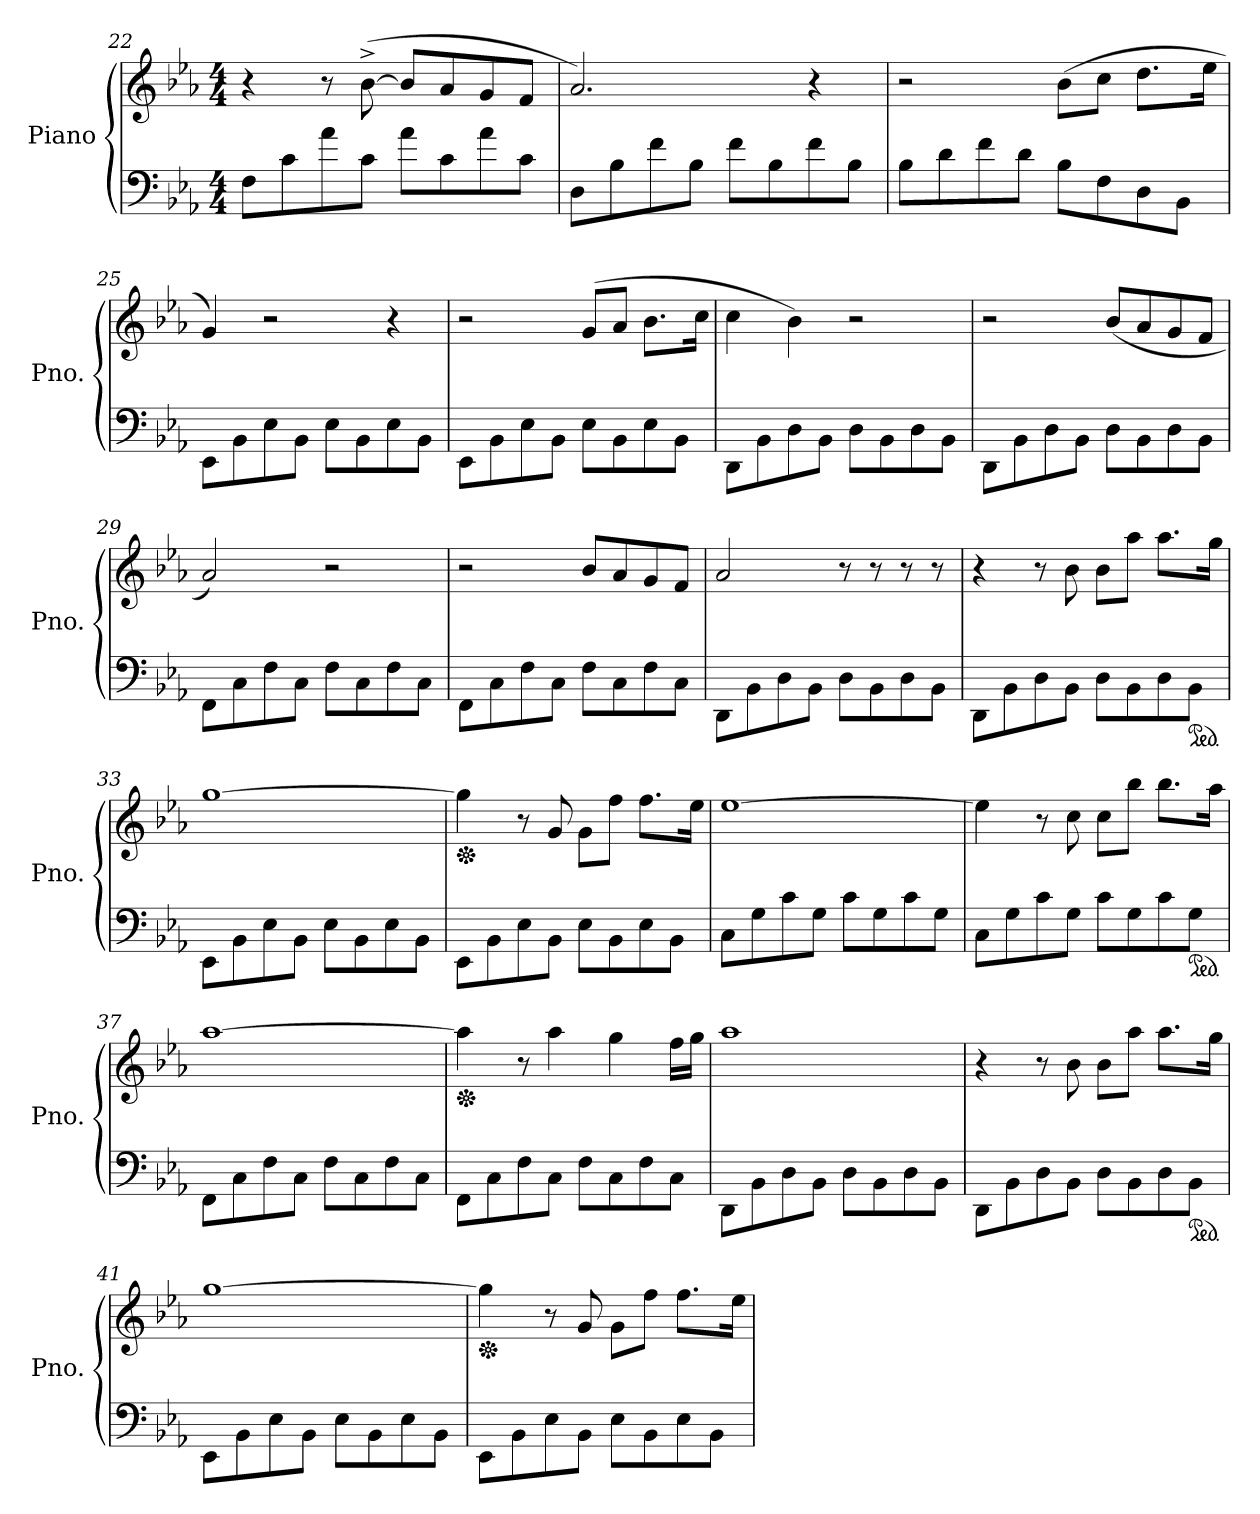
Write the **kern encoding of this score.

**kern	**kern
*part1	*part1
*staff2	*staff1
*I"Piano	*
*I'Pno.	*
*clefF4	*clefG2
*k[b-e-a-]	*k[b-e-a-]
*M4/4	*M4/4
=22	=22
8F\L	4r
8c\	.
8a-\	8r
8c\J	(>[8b-^\
8a-\L	8b-/L]
8c\	8a-/
8a-\	8g/
8c\J	8f/J
=23	=23
8D\L	2.a-/)
8B-\	.
8f\	.
8B-\J	.
8f\L	.
8B-\	.
8f\	4r
8B-\J	.
!!LO:PB:g=z
=24	=24
8B-\L	2r
8d\	.
8f\	.
8d\J	.
8B-\L	(>8b-\L
8F\	8cc\J
8D\	8.dd\L
8BB-\J	.
.	16ee-\Jk
=25	=25
8EE-\L	4g/)
8BB-\	.
8E-\	2r
8BB-\J	.
8E-\L	.
8BB-\	.
8E-\	4r
8BB-\J	.
=26	=26
8EE-\L	2r
8BB-\	.
8E-\	.
8BB-\J	.
8E-\L	(>8g/L
8BB-\	8a-/J
8E-\	8.b-\L
8BB-\J	.
.	16cc\Jk
=27	=27
8DD\L	4cc\
8BB-\	.
8D\	4b-\)
8BB-\J	.
8D\L	2r
8BB-\	.
8D\	.
8BB-\J	.
!!LO:LB:g=z
=28	=28
8DD\L	2r
8BB-\	.
8D\	.
8BB-\J	.
8D\L	(<8b-/L
8BB-\	8a-/
8D\	8g/
8BB-\J	8f/J
=29	=29
8FF\L	2a-/)
8C\	.
8F\	.
8C\J	.
8F\L	2r
8C\	.
8F\	.
8C\J	.
=30	=30
8FF\L	2r
8C\	.
8F\	.
8C\J	.
8F\L	8b-/L
8C\	8a-/
8F\	8g/
8C\J	8f/J
=31	=31
8DD\L	2a-/
8BB-\	.
8D\	.
8BB-\J	.
8D\L	8r
8BB-\	8r
8D\	8r
8BB-\J	8r
!!LO:LB:g=z
=32	=32
8DD\L	4r
8BB-\	.
8D\	8r
8BB-\J	8b-\
8D\L	8b-\L
8BB-\	8aa-\J
8D\	8.aa-\L
*ped	*
8BB-\J	.
.	16gg\Jk
=33	=33
8EE-\L	[1gg
8BB-\	.
8E-\	.
8BB-\J	.
8E-\L	.
8BB-\	.
8E-\	.
8BB-\J	.
=34	=34
*	*Xped
8EE-\L	4gg\]
8BB-\	.
8E-\	8r
8BB-\J	8g/
8E-\L	8g\L
8BB-\	8ff\J
8E-\	8.ff\L
8BB-\J	.
.	16ee-\Jk
=35	=35
8C\L	[1ee-
8G\	.
8c\	.
8G\J	.
8c\L	.
8G\	.
8c\	.
8G\J	.
!!LO:LB:g=z
=36	=36
8C\L	4ee-\]
8G\	.
8c\	8r
8G\J	8cc\
8c\L	8cc\L
8G\	8bb-\J
8c\	8.bb-\L
*ped	*
8G\J	.
.	16aa-\Jk
=37	=37
8FF\L	[1aa-
8C\	.
8F\	.
8C\J	.
8F\L	.
8C\	.
8F\	.
8C\J	.
=38	=38
*	*Xped
8FF\L	4aa-\]
8C\	.
8F\	8r
8C\J	4aa-\
8F\L	.
8C\	4gg\
8F\	.
8C\J	16ff\LL
.	16gg\JJ
=39	=39
8DD\L	1aa-
8BB-\	.
8D\	.
8BB-\J	.
8D\L	.
8BB-\	.
8D\	.
8BB-\J	.
!!LO:LB:g=z
=40	=40
8DD\L	4r
8BB-\	.
8D\	8r
8BB-\J	8b-\
8D\L	8b-\L
8BB-\	8aa-\J
8D\	8.aa-\L
*ped	*
8BB-\J	.
.	16gg\Jk
=41	=41
8EE-\L	[1gg
8BB-\	.
8E-\	.
8BB-\J	.
8E-\L	.
8BB-\	.
8E-\	.
8BB-\J	.
=42	=42
*	*Xped
8EE-\L	4gg\]
8BB-\	.
8E-\	8r
8BB-\J	8g/
8E-\L	8g\L
8BB-\	8ff\J
8E-\	8.ff\L
8BB-\J	.
.	16ee-\Jk
=	=
*-	*-
